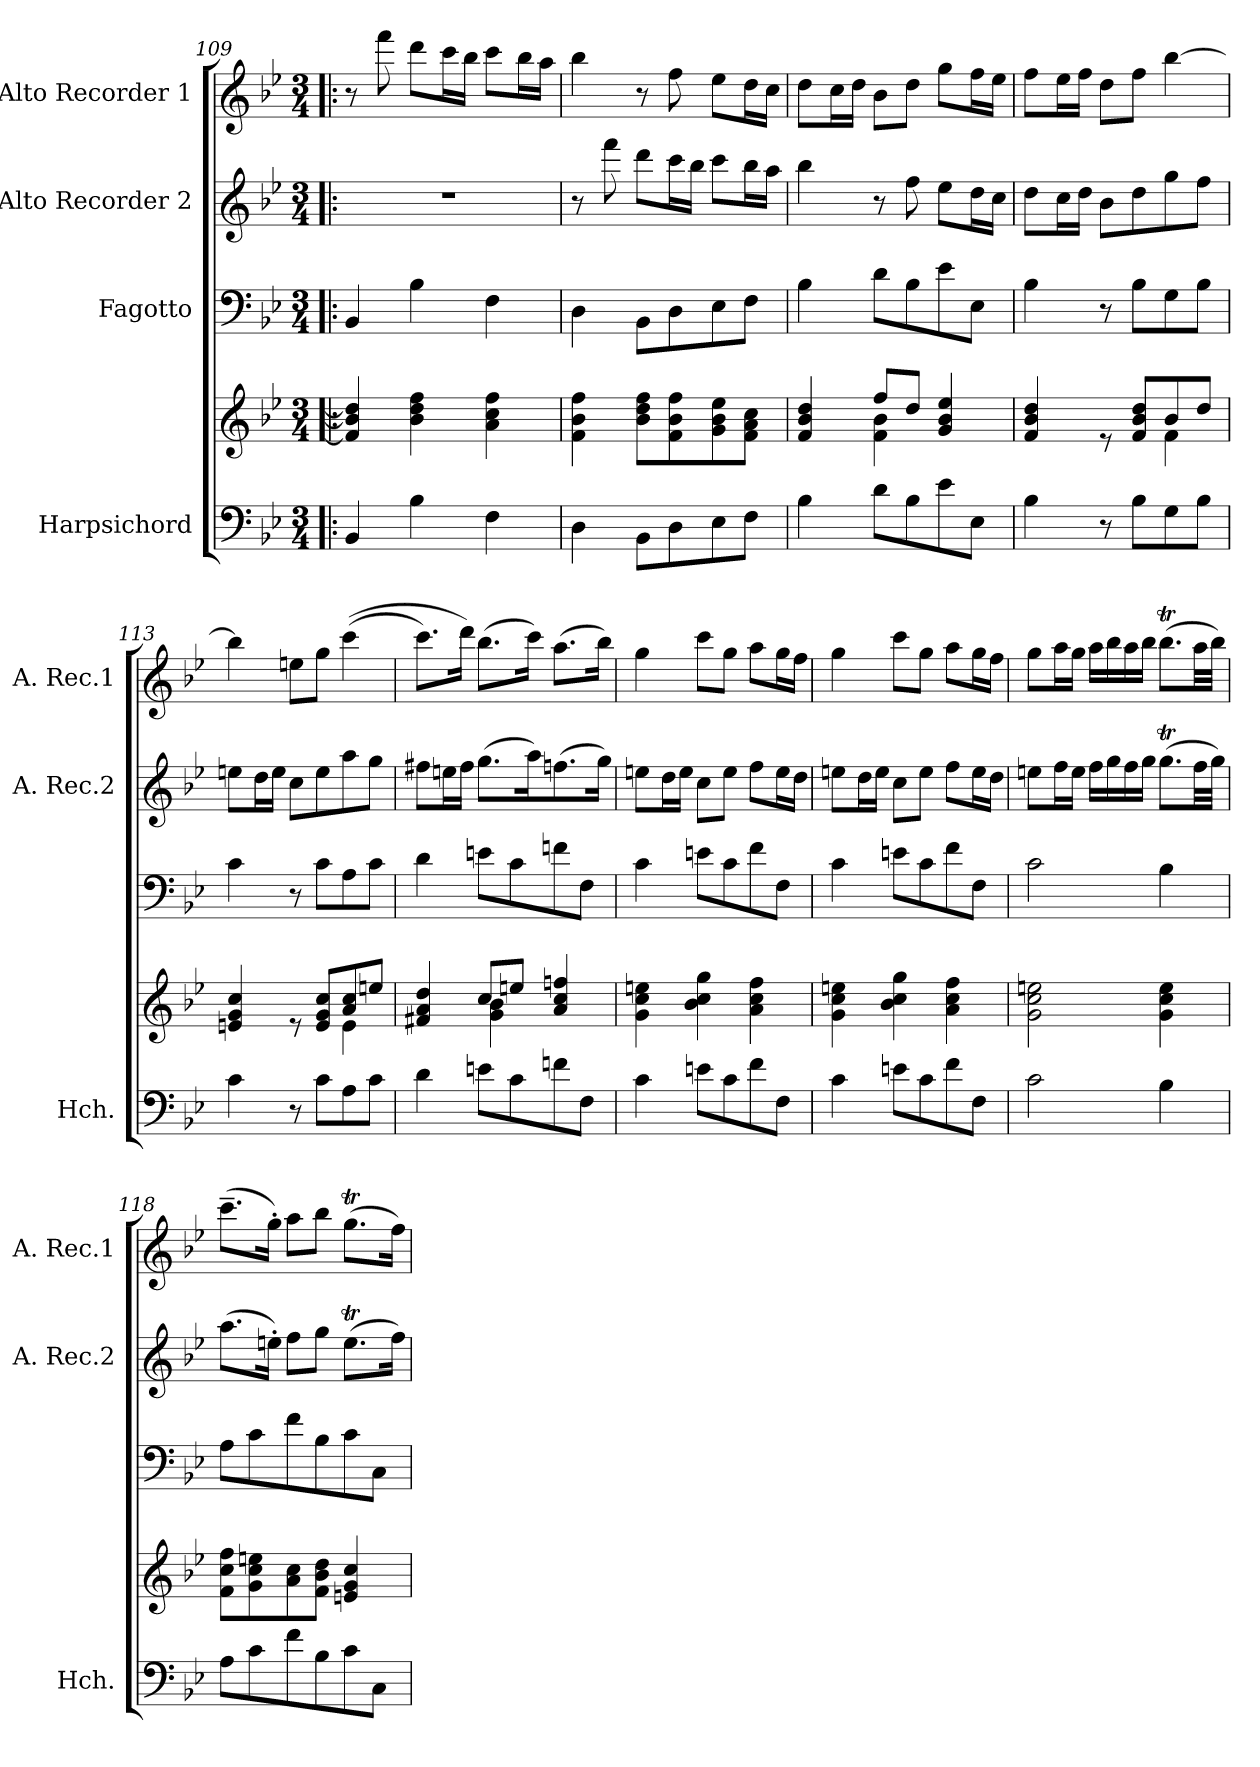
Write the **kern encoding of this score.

**kern	**kern	**kern	**kern	**kern
*part4	*part4	*part3	*part2	*part1
*staff5	*staff4	*staff3	*staff2	*staff1
*I"Harpsichord	*	*I"Fagotto	*I"Alto  Recorder 2	*I"Alto Recorder 1
*I'Hch.	*	*	*I'A. Rec.2	*I'A. Rec.1
*clefF4	*clefG2	*clefF4	*clefG2	*clefG2
*k[b-e-]	*k[b-e-]	*k[b-e-]	*k[b-e-]	*k[b-e-]
*M3/4	*M3/4	*M3/4	*M3/4	*M3/4
=109!|:	=109!|:	=109!|:	=109!|:	=109!|:
4BB-/	4f/] 4b-/] 4dd/]	4BB-/	2.r	8r
.	.	.	.	8fff\
4B-\	4b-\ 4dd\ 4ff\	4B-\	.	8ddd\L
.	.	.	.	16ccc\L
.	.	.	.	16bb-\JJ
4F\	4a\ 4cc\ 4ff\	4F\	.	8ccc\L
.	.	.	.	16bb-\L
.	.	.	.	16aa\JJ
!!LO:LB:g=z
=110	=110	=110	=110	=110
4D\	4f\ 4b-\ 4ff\	4D\	8r	4bb-\
.	.	.	8fff\	.
8BB-\L	8b-\ 8dd\ 8ff\L	8BB-\L	8ddd\L	8r
8D\	8f\ 8b-\ 8ff\	8D\	16ccc\L	8ff\
.	.	.	16bb-\JJ	.
8E-\	8g\ 8b-\ 8ee-\	8E-\	8ccc\L	8ee-\L
8F\J	8f\ 8a\ 8cc\J	8F\J	16bb-\L	16dd\L
.	.	.	16aa\JJ	16cc\JJ
=111	=111	=111	=111	=111
*	*^	*	*	*
4B-\	4f/ 4b-/ 4dd/	4ryy	4B-\	4bb-\	8dd\L
.	.	.	.	.	16cc\L
.	.	.	.	.	16dd\JJ
8d\L	8ff/L	4f\ 4b-\	8d\L	8r	8b-\L
8B-\	8dd/J	.	8B-\	8ff\	8dd\J
8e-\	4g/ 4b-/ 4ee-/	4ryy	8e-\	8ee-\L	8gg\L
8E-\J	.	.	8E-\J	16dd\L	16ff\L
.	.	.	.	16cc\JJ	16ee-\JJ
=112	=112	=112	=112	=112	=112
4B-\	4f/ 4b-/ 4dd/	2ryy	4B-\	8dd\L	8ff\L
.	.	.	.	16cc\L	16ee-\L
.	.	.	.	16dd\JJ	16ff\JJ
8r	8re	.	8r	8b-\L	8dd\L
8B-\L	8f/ 8b-/ 8dd/L	.	8B-\L	8dd\	8ff\J
8G\	8b-/	4f\	8G\	8gg\	[4bb-\
8B-\J	8dd/J	.	8B-\J	8ff\J	.
=113	=113	=113	=113	=113	=113
4c\	4en/ 4g/ 4cc/	2ryy	4c\	8een\L	4bb-\]
.	.	.	.	16dd\L	.
.	.	.	.	16ee\JJ	.
8r	8re	.	8r	8cc\L	8een\L
8c\L	8e/ 8g/ 8cc/L	.	8c\L	8ee\	8gg\J
8A\	8a/ 8cc/	4e\	8A\	8aa\	((4ccc\
8c\J	8een/J	.	8c\J	8gg\J	.
=114	=114	=114	=114	=114	=114
4d\	4f#X/ 4a/ 4dd/	4ryy	4d\	8ff#X\L	8.ccc\L)
.	.	.	.	16een\L	.
.	.	.	.	16ff#\JJ	16ddd\Jk)
8en\L	8cc/L	4g\ 4b-\	8en\L	(8.gg\L	(8.bb-\L
8c\	8een/J	.	8c\	.	.
.	.	.	.	16aa\K)	16ccc\Jk)
8fn\	4a/ 4cc/ 4ffn/	4ryy	8fn\	(8.ffn\	(8.aa\L
8F\J	.	.	8F\J	.	.
.	.	.	.	16gg\Jk)	16bb-\Jk)
*	*v	*v	*	*	*
=115	=115	=115	=115	=115
4c\	4g\ 4cc\ 4een\	4c\	8een\L	4gg\
.	.	.	16dd\L	.
.	.	.	16ee\JJ	.
8en\L	4b-\ 4cc\ 4gg\	8en\L	8cc\L	8ccc\L
8c\	.	8c\	8ee\J	8gg\J
8f\	4a\ 4cc\ 4ff\	8f\	8ff\L	8aa\L
8F\J	.	8F\J	16ee\L	16gg\L
.	.	.	16dd\JJ	16ff\JJ
!!LO:PB:g=z
=116	=116	=116	=116	=116
4c\	4g\ 4cc\ 4een\	4c\	8een\L	4gg\
.	.	.	16dd\L	.
.	.	.	16ee\JJ	.
8en\L	4b-\ 4cc\ 4gg\	8en\L	8cc\L	8ccc\L
8c\	.	8c\	8ee\J	8gg\J
8f\	4a\ 4cc\ 4ff\	8f\	8ff\L	8aa\L
8F\J	.	8F\J	16ee\L	16gg\L
.	.	.	16dd\JJ	16ff\JJ
=117	=117	=117	=117	=117
2c\	2g\ 2cc\ 2een\	2c\	8een\L	8gg\L
.	.	.	16ff\L	16aa\L
.	.	.	16ee\JJ	16gg\JJ
.	.	.	16ff\LL	16aa\LL
.	.	.	16gg\	16bb-\
.	.	.	16ff\	16aa\
.	.	.	16gg\JJ	16bb-\JJ
4B-\	4g\ 4cc\ 4ee\	4B-\	(8.ggT\L	(8.bb-T\L
.	.	.	32ff\LL	32aa\LL
.	.	.	32gg\JJJ)	32bb-\JJJ)
=118	=118	=118	=118	=118
8A\L	8f\ 8cc\ 8ff\L	8A\L	(8.aa\L	(8.ccc~\L
8c\	8g\ 8cc\ 8een\	8c\	.	.
.	.	.	16een'\Jk)	16gg'\Jk)
8f\	8a\ 8cc\	8f\	8ff\L	8aa\L
8B-\	8f\ 8b-\ 8dd\J	8B-\	8gg\J	8bb-\J
8c\	4en/ 4g/ 4cc/	8c\	(8.eet\L	(8.ggT\L
8C\J	.	8C\J	.	.
.	.	.	16ff\Jk)	16ff\Jk)
=	=	=	=	=
*-	*-	*-	*-	*-
